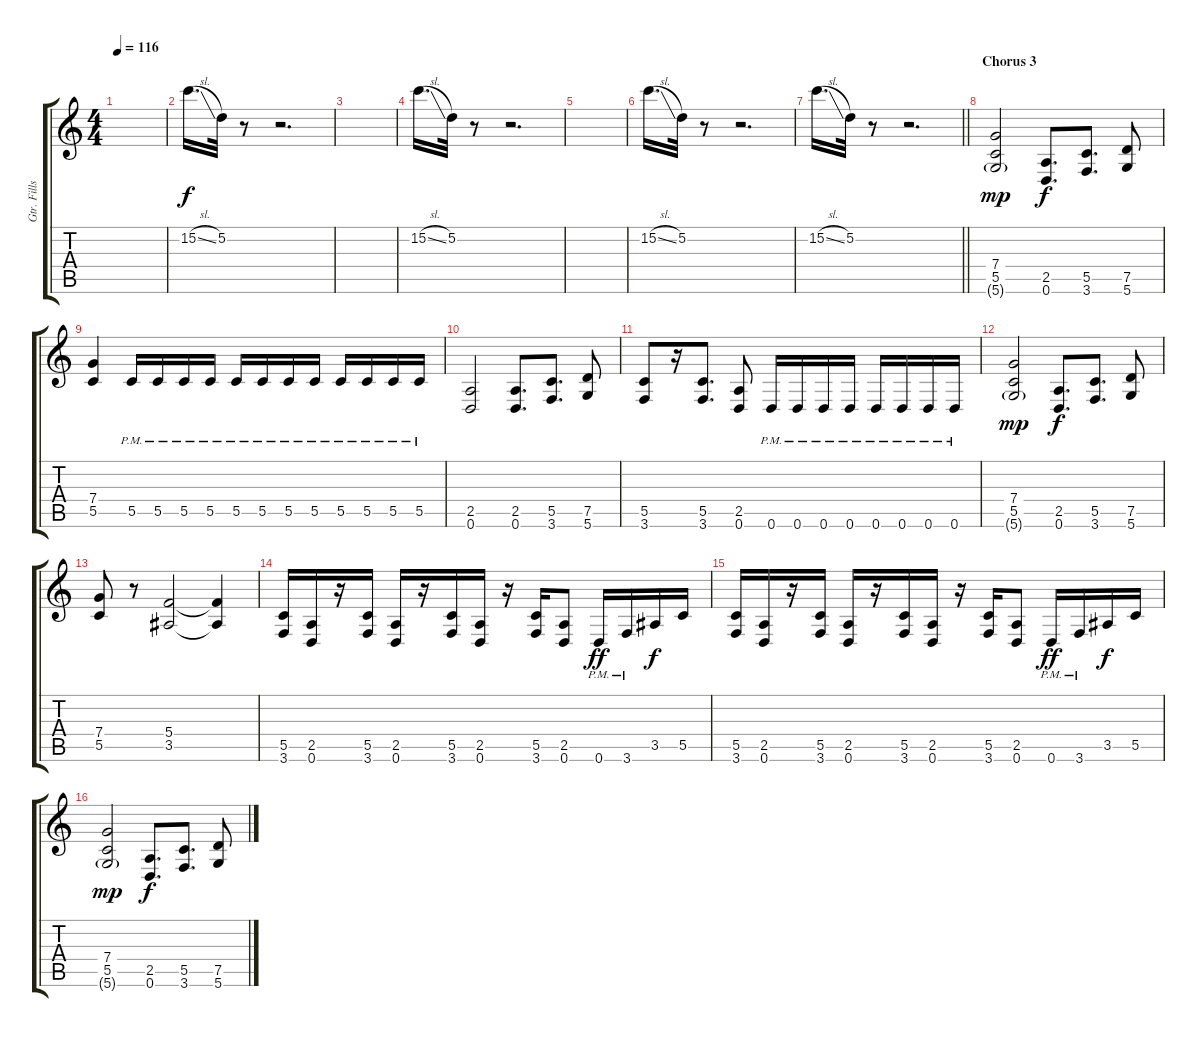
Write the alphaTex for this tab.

\track ("Gtr. Fills" "Gtr. Fills") {instrument distortionguitar}
\staff {score tabs}
\tuning (D4 A3 F3 C3 G2 D2) {hide}
\ts (4 4)
\tempo 116
\clef g2
\ks c
|
15.2{sl}.16{d volume 13 instrument telephonering} 5.2.32 r.8{volume 0} r.2{d} |
|
15.2{sl}.16{d volume 16} 5.2.32 r.8{volume 0} r.2{d} |
|
15.2{sl}.16{d volume 16} 5.2.32 r.8{volume 0} r.2{d} |
\barLineRight lightlight
15.2{sl}.16{d volume 16} 5.2.32 r.8{volume 0} r.2{d} |
\section ("" "Chorus 3")
(7.4 5.5 5.6{g}).2{dy mp volume 11 instrument distortionguitar} (2.5 0.6).8{d dy f} (5.5 3.6).8{d} (7.5 5.6).8 |
(7.4 5.5).4 5.5{pm}.16 5.5{pm}.16 5.5{pm}.16 5.5{pm}.16 5.5{pm}.16 5.5{pm}.16 5.5{pm}.16 5.5{pm}.16 5.5{pm}.16 5.5{pm}.16 5.5{pm}.16 5.5{pm}.16 |
(2.5 0.6).2 (2.5 0.6).8{d} (5.5 3.6).8{d} (7.5 5.6).8 |
(5.5 3.6).8 r.16 (5.5 3.6).8{d} (2.5 0.6).8 0.6{pm}.16 0.6{pm}.16 0.6{pm}.16 0.6{pm}.16 0.6{pm}.16 0.6{pm}.16 0.6{pm}.16 0.6{pm}.16 |
(7.4 5.5 5.6{g}).2{dy mp} (2.5 0.6).8{d dy f} (5.5 3.6).8{d} (7.5 5.6).8 |
(7.4 5.5).8 r.8 (5.4 3.5).2 (5.4{t} 3.5{t}).4 |
(5.5 3.6).16 (2.5 0.6).16 r.16 (5.5 3.6).16 (2.5 0.6).16 r.16 (5.5 3.6).16 (2.5 0.6).16 r.16 (5.5 3.6).16 (2.5 0.6).8 0.6{pm}.16{dy ff} 3.6{pm}.16 3.5.16{dy f} 5.5.16 |
(5.5 3.6).16 (2.5 0.6).16 r.16 (5.5 3.6).16 (2.5 0.6).16 r.16 (5.5 3.6).16 (2.5 0.6).16 r.16 (5.5 3.6).16 (2.5 0.6).8 0.6{pm}.16{dy ff} 3.6{pm}.16 3.5.16{dy f} 5.5.16 |
(7.4 5.5 5.6{g}).2{dy mp volume 11 instrument distortionguitar} (2.5 0.6).8{d dy f} (5.5 3.6).8{d} (7.5 5.6).8
